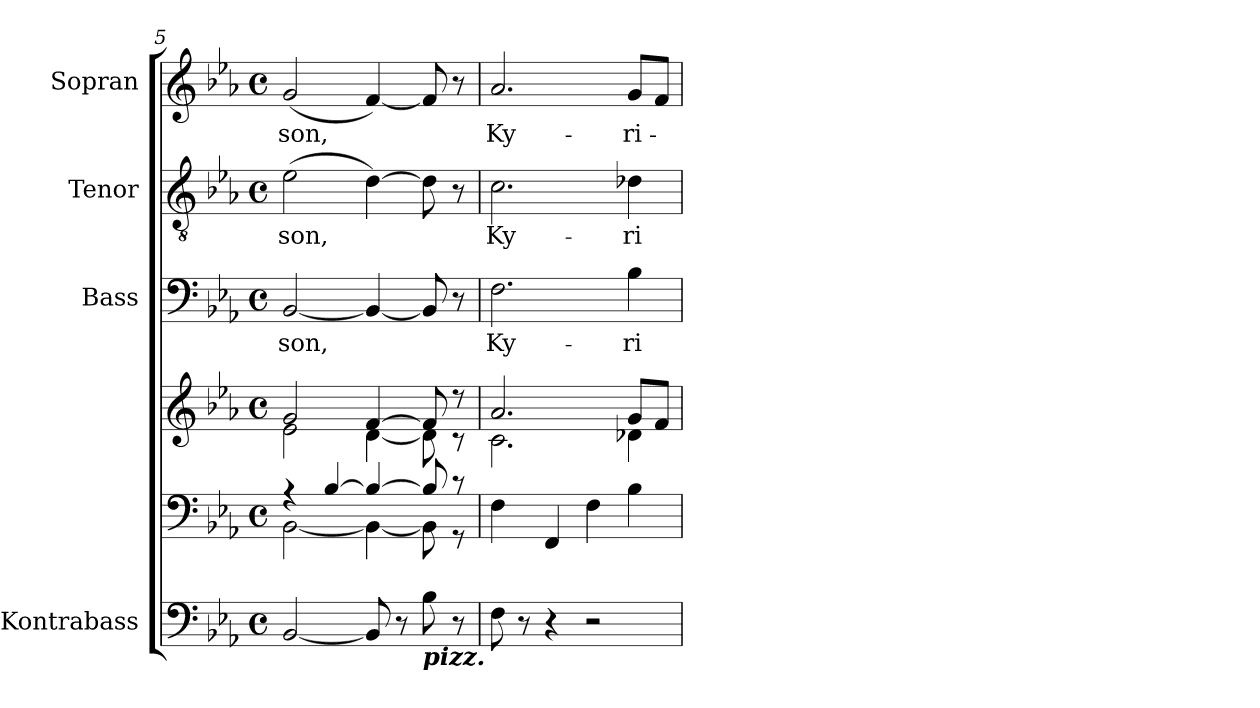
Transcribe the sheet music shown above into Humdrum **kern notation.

**kern	**kern	**kern	**kern	**text	**kern	**text	**kern	**text
*part5	*part4	*part4	*part3	*part3	*part2	*part2	*part1	*part1
*staff6	*staff5	*staff4	*staff3	*staff3	*staff2	*staff2	*staff1	*staff1
*I"Kontrabass	*	*	*I"Bass	*	*I"Tenor	*	*I"Sopran	*
*I'Kb.	*	*	*I'B.	*	*I'T.	*	*I'S.	*
*clefF4	*clefF4	*clefG2	*clefF4	*	*clefGv2	*	*clefG2	*
*ITrd7c12	*	*	*	*	*	*	*	*
*k[b-e-a-]	*k[b-e-a-]	*k[b-e-a-]	*k[b-e-a-]	*	*k[b-e-a-]	*	*k[b-e-a-]	*
*E-:	*E-:	*E-:	*E-:	*	*E-:	*	*E-:	*
*M4/4	*M4/4	*M4/4	*M4/4	*	*M4/4	*	*M4/4	*
*met(c)	*met(c)	*met(c)	*met(c)	*	*met(c)	*	*met(c)	*
=5	=5	=5	=5	=5	=5	=5	=5	=5
*	*^	*^	*	*	*	*	*	*
!	!	!	!	!	!	!LO:LY:b	!	!LO:LY:b	!	!LO:LY:b
[2BBB-/	4rA	[<2BB-\	2g/	2e-\	[2BB-/	-son,	(>2e-\	-son,	(<2g/	-son,
.	[>4B-/	.	.	.	.	.	.	.	.	.
8BBB-/]	4B-/_	4BB-\_	[>4f/	[<4d\	4BB-/_	.	[4d\)	.	[4f/)	.
8r	.	.	.	.	.	.	.	.	.	.
!LO:TX:b:Bi:t=pizz.	!	!	!	!	!	!	!	!	!	!
8BB-\	8B-/]	8BB-\]	8f/]	8d\]	8BB-/]	.	8d\]	.	8f/]	.
8r	8r	8r	8r	8r	8r	.	8r	.	8r	.
!!LO:LB:g=z
=6	=6	=6	=6	=6	=6	=6	=6	=6	=6	=6
!	!	!	!	!	!	!LO:LY:b	!	!LO:LY:b	!	!LO:LY:b
*	*v	*v	*	*	*	*	*	*	*	*
8FF\	4F\	2.a-/	2.c\	2.F\	Ky-	2.c\	Ky-	2.a-/	Ky-
8r	.	.	.	.	.	.	.	.	.
4r	4FF/	.	.	.	.	.	.	.	.
2r	4F\	.	.	.	.	.	.	.	.
!	!	!	!	!	!LO:LY:b	!	!LO:LY:b	!	!LO:LY:b
.	4B-\	8g/L	4d-X\	4B-\	-ri-	4d-X\	-ri-	8g/L	-ri-
.	.	8f/J	.	.	.	.	.	8f/J	.
*	*	*v	*v	*	*	*	*	*	*
=	=	=	=	=	=	=	=	=
*-	*-	*-	*-	*-	*-	*-	*-	*-
